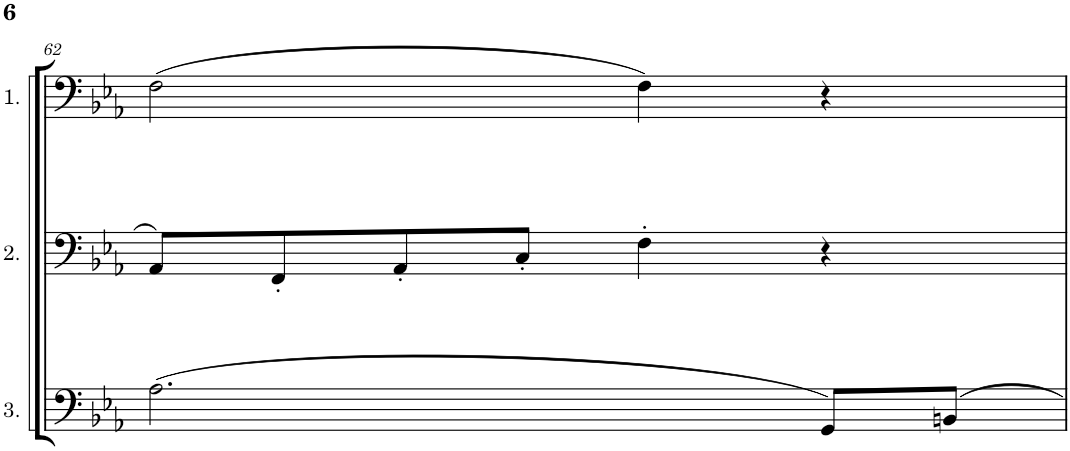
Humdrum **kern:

**kern	**kern	**kern
*part3	*part2	*part1
*staff3	*staff2	*staff1
*I"Cello 3	*I"Cello 2	*I"Cello 1
!!LO:PB:g=z
*clefF4	*clefF4	*clefF4
*k[b-e-a-]	*k[b-e-a-]	*k[b-e-a-]
*M4/4	*M4/4	*M4/4
*met(c)	*met(c)	*met(c)
=62	=62	=62
(2.A-\	8AA-/L	(2F\
.	8FF'/	.
.	8AA-'/	.
.	8C'/J	.
.	4F'\	4F\)
8GG/L)	4r	4r
8BBn/J	.	.
=	=	=
*-	*-	*-
